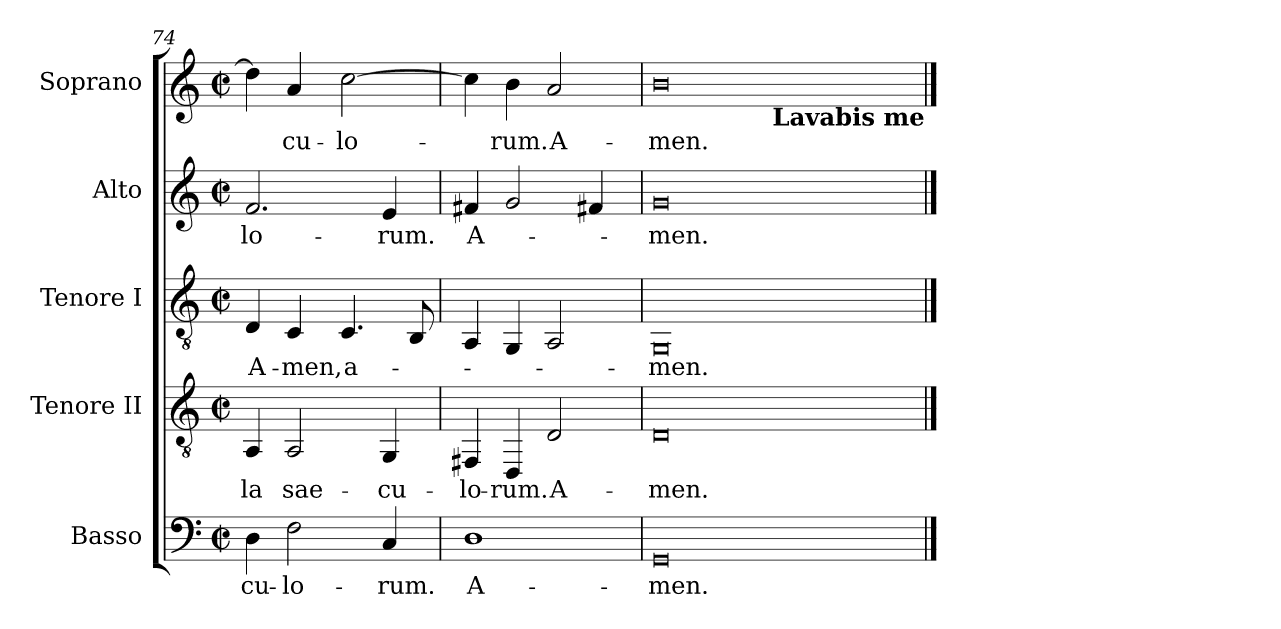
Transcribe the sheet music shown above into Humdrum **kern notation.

**kern	**text	**kern	**text	**kern	**text	**kern	**text	**kern	**text
*part5	*part5	*part4	*part4	*part3	*part3	*part2	*part2	*part1	*part1
*staff5	*staff5	*staff4	*staff4	*staff3	*staff3	*staff2	*staff2	*staff1	*staff1
*I"Basso	*	*I"Tenore II	*	*I"Tenore I	*	*I"Alto	*	*I"Soprano	*
*I'B.	*	*I'T.	*	*I'T.	*	*I'A.	*	*I'S.	*
*clefF4	*	*clefGv2	*	*clefGv2	*	*clefG2	*	*clefG2	*
*k[]	*	*k[]	*	*k[]	*	*k[]	*	*k[]	*
*C:	*	*C:	*	*C:	*	*C:	*	*C:	*
*M2/2	*	*M2/2	*	*M2/2	*	*M2/2	*	*M2/2	*
*met(c|)	*	*met(c|)	*	*met(c|)	*	*met(c|)	*	*met(c|)	*
=74	=74	=74	=74	=74	=74	=74	=74	=74	=74
!	!LO:LY:b:color=#000000	!	!	!	!	!	!	!	!
!	!	!	!LO:LY:b:color=#000000	!	!	!	!	!	!
!	!	!	!	!	!LO:LY:b:color=#000000	!	!	!	!
!	!	!	!	!	!	!	!LO:LY:b:color=#000000	!	!
4Di\	-cu-	4AAi/	-la	4Di/	A-	2.fi/	-lo-	4ddi\]	.
!	!LO:LY:b:color=#000000	!	!	!	!	!	!	!	!
!	!	!	!LO:LY:b:color=#000000	!	!	!	!	!	!
!	!	!	!	!	!LO:LY:b:color=#000000	!	!	!	!
!	!	!	!	!	!	!	!	!	!LO:LY:b:color=#000000
2Fi\	-lo-	2AAi/	sae-	4Ci/	-men,	.	.	4ai/	-cu-
!	!	!	!	!	!LO:LY:b:color=#000000	!	!	!	!
!	!	!	!	!	!	!	!	!	!LO:LY:b:color=#000000
.	.	.	.	4.Ci/	a-	.	.	[>2cci\	-lo-
!	!LO:LY:b:color=#000000	!	!	!	!	!	!	!	!
!	!	!	!LO:LY:b:color=#000000	!	!	!	!	!	!
!	!	!	!	!	!	!	!LO:LY:b:color=#000000	!	!
4Ci/	-rum.	4GGi/	-cu-	.	.	4ei/	-rum.	.	.
.	.	.	.	8BBi/	.	.	.	.	.
=75	=75	=75	=75	=75	=75	=75	=75	=75	=75
!	!LO:LY:b:color=#000000	!	!	!	!	!	!	!	!
!	!	!	!LO:LY:b:color=#000000	!	!	!	!	!	!
!	!	!	!	!	!	!	!LO:LY:b:color=#000000	!	!
1Di	A-	4FF#Xi/	-lo-	4AAi/	.	4f#Xi/	A-	4cci\]	.
!	!	!	!LO:LY:b:color=#000000	!	!	!	!	!	!
!	!	!	!	!	!	!	!	!	!LO:LY:b:color=#000000
.	.	4DDi/	-rum.	4GGi/	.	2gi/	.	4bi\	-rum.
!	!	!	!LO:LY:b:color=#000000	!	!	!	!	!	!
!	!	!	!	!	!	!	!	!	!LO:LY:b:color=#000000
.	.	2Di/	A-	2AAi/	.	.	.	2ai/	A-
.	.	.	.	.	.	4f#Xi/	.	.	.
=76	=76	=76	=76	=76	=76	=76	=76	=76	=76
!	!LO:LY:b:color=#000000	!	!	!	!	!	!	!	!
!	!	!	!LO:LY:b:color=#000000	!	!	!	!	!	!
!	!	!	!	!	!LO:LY:b:color=#000000	!	!	!	!
!	!	!	!	!	!	!	!LO:LY:b:color=#000000	!	!
!	!	!	!	!	!	!	!	!	!LO:LY:b:color=#000000
*	*	*	*	*	*	*	*	*^	*
0GGi	-men.	0Di	-men.	0GGi	-men.	0gi	-men.	0bi	1ryy	-men.
.	.	.	.	.	.	.	.	.	2ryy	.
.	.	.	.	.	.	.	.	.	4ryy	.
.	.	.	.	.	.	.	.	.	8ryy	.
.	.	.	.	.	.	.	.	.	16ryy	.
.	.	.	.	.	.	.	.	.	32ryy	.
.	.	.	.	.	.	.	.	.	64ryy	.
.	.	.	.	.	.	.	.	.	128...ryy	.
!	!	!	!	!	!	!	!	!	!LO:TX:b:B:rj:t=Lavabis me	!
.	.	.	.	.	.	.	.	.	1024ryy	.
*	*	*	*	*	*	*	*	*v	*v	*
==	==	==	==	==	==	==	==	==	==
*-	*-	*-	*-	*-	*-	*-	*-	*-	*-
